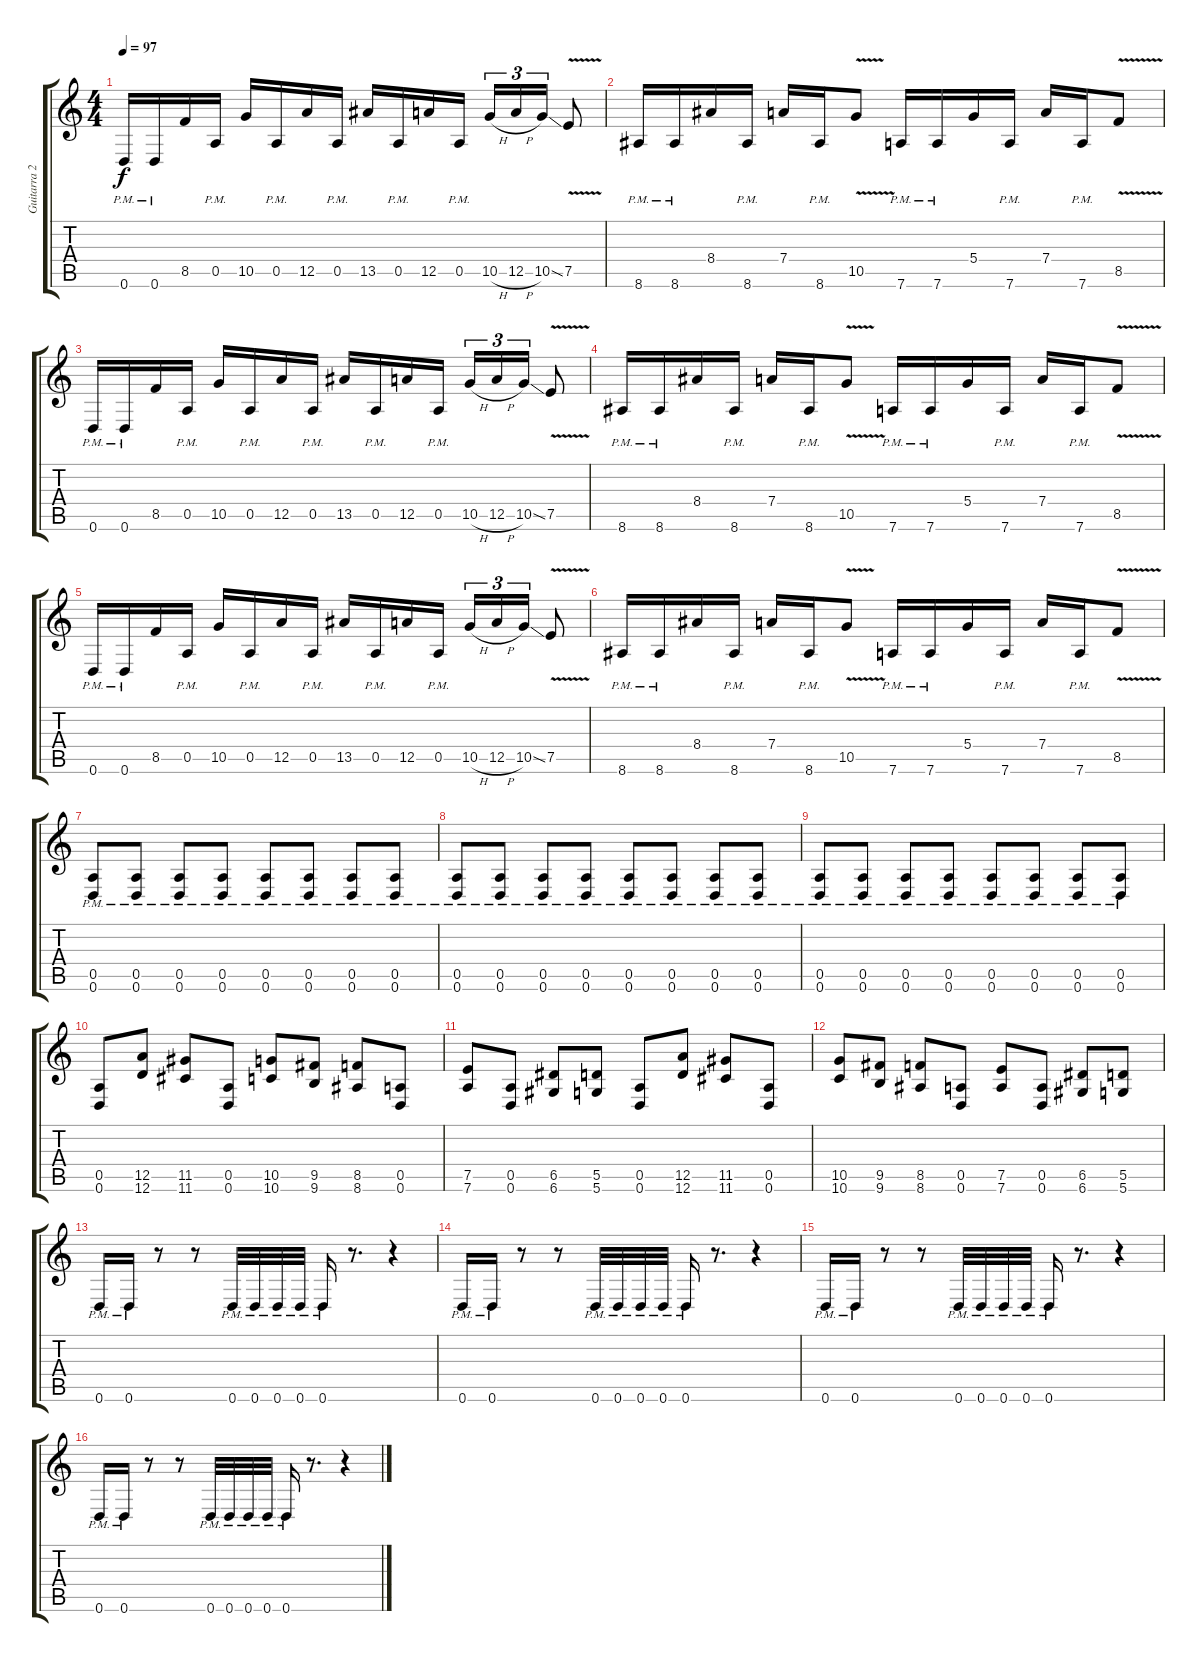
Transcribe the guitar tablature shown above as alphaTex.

\track ("Guitarra 2" "Guitarra 2") {instrument distortionguitar}
\staff {score tabs}
\tuning (E4 B3 G3 D3 A2 D2) {hide}
\ts (4 4)
\tempo 97
\clef g2
\ks c
0.6{pm}.16{dy f} 0.6{pm}.16 8.5.16 0.5{pm}.16 10.5.16 0.5{pm}.16 12.5.16 0.5{pm}.16 13.5.16 0.5{pm}.16 12.5.16 0.5{pm}.16 10.5{h}.16{tu (3 2)} 12.5{h}.16{tu (3 2)} 10.5{ss}.16{tu (3 2)} 7.5{v}.8 |
8.6{pm}.16 8.6{pm}.16 8.4.16 8.6{pm}.16 7.4.16 8.6{pm}.16 10.5{v}.8 7.6{pm}.16 7.6{pm}.16 5.4.16 7.6{pm}.16 7.4.16 7.6{pm}.16 8.5{v}.8 |
0.6{pm}.16 0.6{pm}.16 8.5.16 0.5{pm}.16 10.5.16 0.5{pm}.16 12.5.16 0.5{pm}.16 13.5.16 0.5{pm}.16 12.5.16 0.5{pm}.16 10.5{h}.16{tu (3 2)} 12.5{h}.16{tu (3 2)} 10.5{ss}.16{tu (3 2)} 7.5{v}.8 |
8.6{pm}.16 8.6{pm}.16 8.4.16 8.6{pm}.16 7.4.16 8.6{pm}.16 10.5{v}.8 7.6{pm}.16 7.6{pm}.16 5.4.16 7.6{pm}.16 7.4.16 7.6{pm}.16 8.5{v}.8 |
0.6{pm}.16 0.6{pm}.16 8.5.16 0.5{pm}.16 10.5.16 0.5{pm}.16 12.5.16 0.5{pm}.16 13.5.16 0.5{pm}.16 12.5.16 0.5{pm}.16 10.5{h}.16{tu (3 2)} 12.5{h}.16{tu (3 2)} 10.5{ss}.16{tu (3 2)} 7.5{v}.8 |
8.6{pm}.16 8.6{pm}.16 8.4.16 8.6{pm}.16 7.4.16 8.6{pm}.16 10.5{v}.8 7.6{pm}.16 7.6{pm}.16 5.4.16 7.6{pm}.16 7.4.16 7.6{pm}.16 8.5{v}.8 |
(0.5{pm} 0.6{pm}).8 (0.5{pm} 0.6{pm}).8 (0.5{pm} 0.6{pm}).8 (0.5{pm} 0.6{pm}).8 (0.5{pm} 0.6{pm}).8 (0.5{pm} 0.6{pm}).8 (0.5{pm} 0.6{pm}).8 (0.5{pm} 0.6{pm}).8 |
(0.5{pm} 0.6{pm}).8 (0.5{pm} 0.6{pm}).8 (0.5{pm} 0.6{pm}).8 (0.5{pm} 0.6{pm}).8 (0.5{pm} 0.6{pm}).8 (0.5{pm} 0.6{pm}).8 (0.5{pm} 0.6{pm}).8 (0.5{pm} 0.6{pm}).8 |
(0.5{pm} 0.6{pm}).8 (0.5{pm} 0.6{pm}).8 (0.5{pm} 0.6{pm}).8 (0.5{pm} 0.6{pm}).8 (0.5{pm} 0.6{pm}).8 (0.5{pm} 0.6{pm}).8 (0.5{pm} 0.6{pm}).8 (0.5{pm} 0.6{pm}).8 |
(0.5 0.6).8 (12.5 12.6).8 (11.5 11.6).8 (0.5 0.6).8 (10.5 10.6).8 (9.5 9.6).8 (8.5 8.6).8 (0.5 0.6).8 |
(7.5 7.6).8 (0.5 0.6).8 (6.5 6.6).8 (5.5 5.6).8 (0.5 0.6).8 (12.5 12.6).8 (11.5 11.6).8 (0.5 0.6).8 |
(10.5 10.6).8 (9.5 9.6).8 (8.5 8.6).8 (0.5 0.6).8 (7.5 7.6).8 (0.5 0.6).8 (6.5 6.6).8 (5.5 5.6).8 |
0.6{pm}.16 0.6{pm}.16 r.8 r.8 0.6{pm}.32 0.6{pm}.32 0.6{pm}.32 0.6{pm}.32 0.6{pm}.16 r.8{d} r.4 |
0.6{pm}.16 0.6{pm}.16 r.8 r.8 0.6{pm}.32 0.6{pm}.32 0.6{pm}.32 0.6{pm}.32 0.6{pm}.16 r.8{d} r.4 |
0.6{pm}.16 0.6{pm}.16 r.8 r.8 0.6{pm}.32 0.6{pm}.32 0.6{pm}.32 0.6{pm}.32 0.6{pm}.16 r.8{d} r.4 |
0.6{pm}.16 0.6{pm}.16 r.8 r.8 0.6{pm}.32 0.6{pm}.32 0.6{pm}.32 0.6{pm}.32 0.6{pm}.16 r.8{d} r.4
